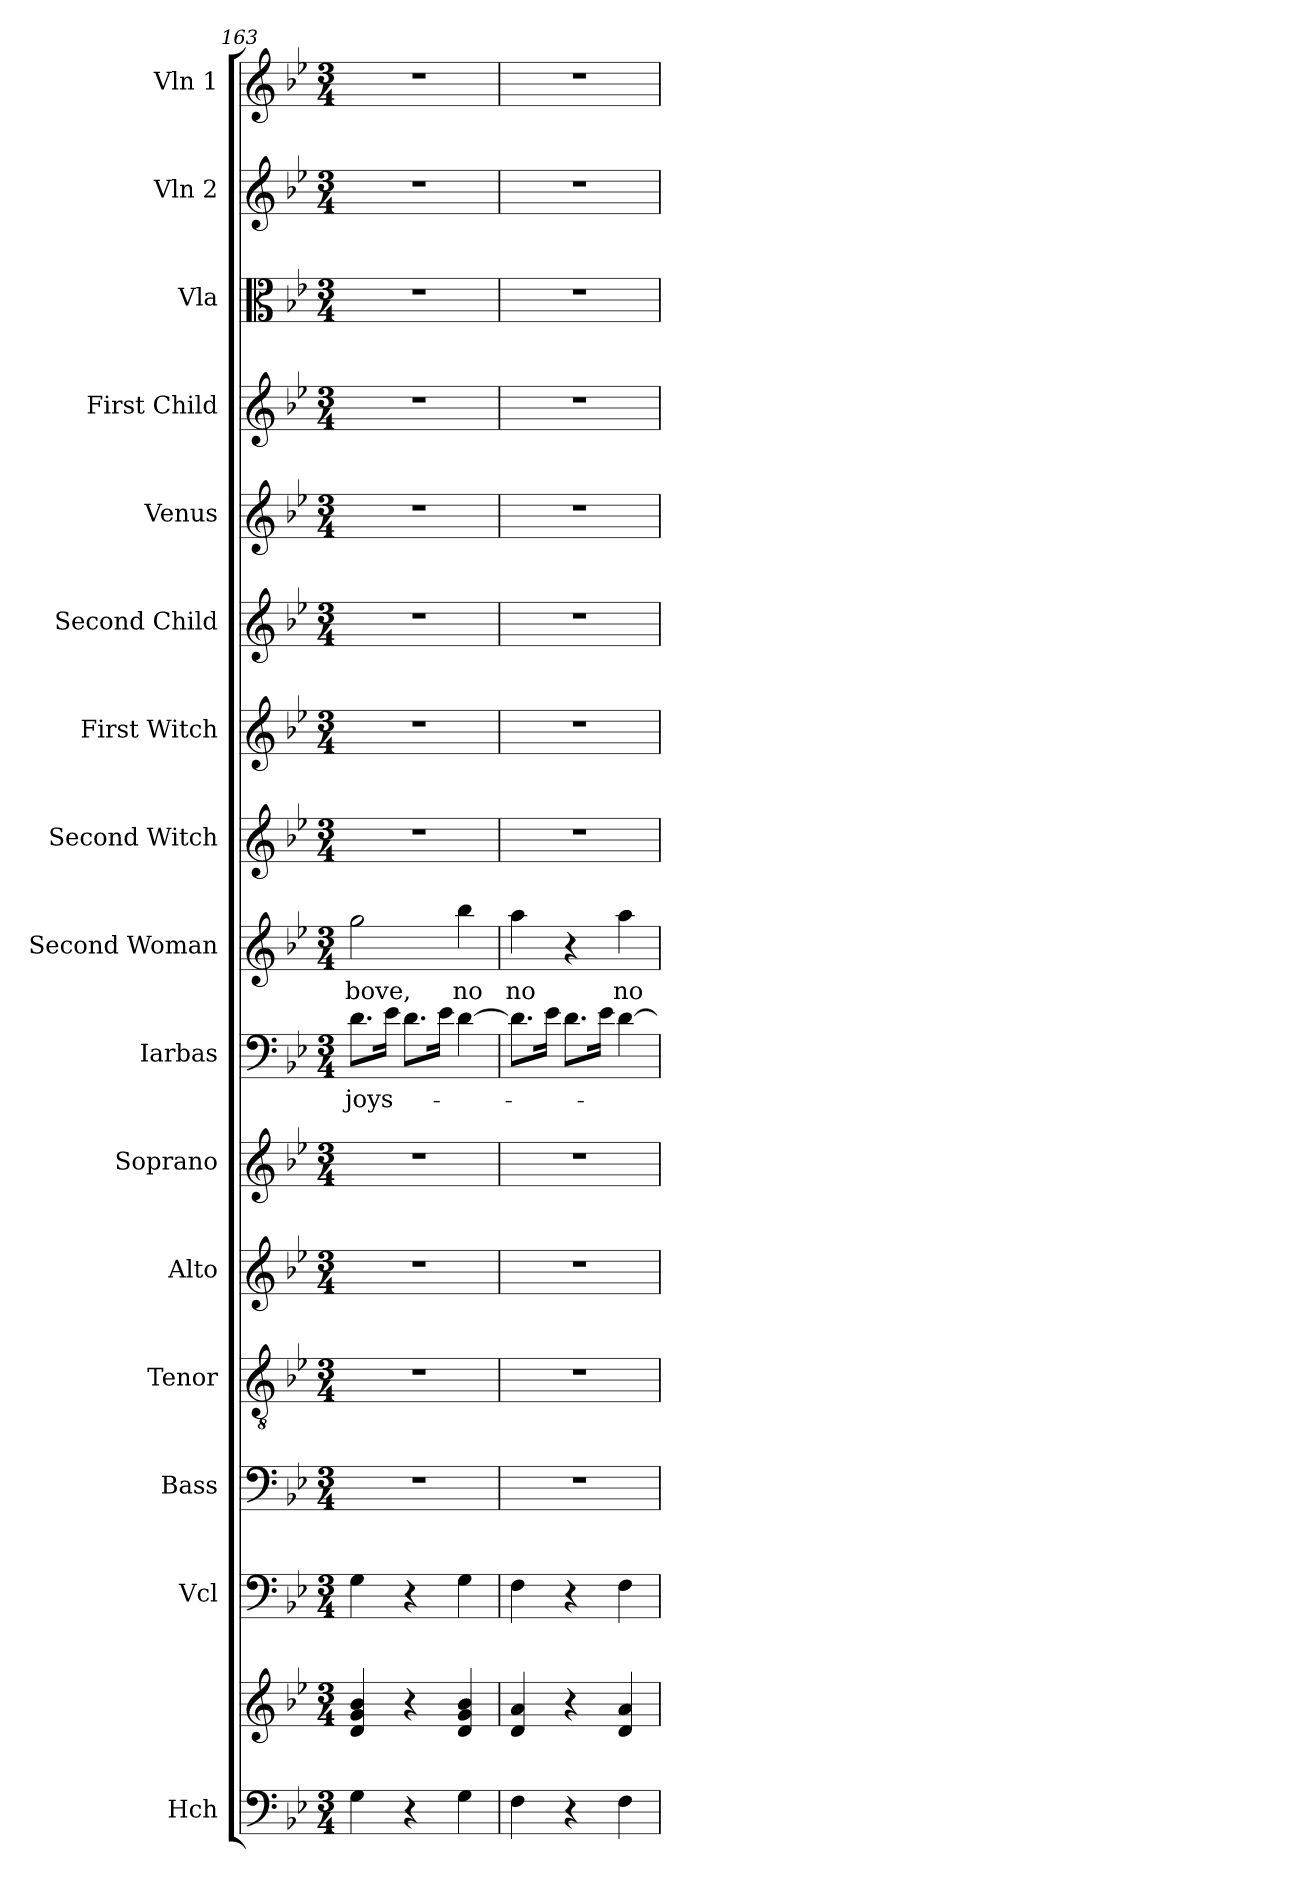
**kern	**kern	**kern	**kern	**kern	**kern	**kern	**kern	**text	**kern	**text	**kern	**kern	**kern	**kern	**kern	**kern	**kern	**kern
*part16	*part16	*part15	*part14	*part13	*part12	*part11	*part10	*part10	*part9	*part9	*part8	*part7	*part6	*part5	*part4	*part3	*part2	*part1
*staff17	*staff16	*staff15	*staff14	*staff13	*staff12	*staff11	*staff10	*staff10	*staff9	*staff9	*staff8	*staff7	*staff6	*staff5	*staff4	*staff3	*staff2	*staff1
*I"Hch	*	*I"Vcl	*I"Bass	*I"Tenor	*I"Alto	*I"Soprano	*I"Iarbas	*	*I"Second Woman	*	*I"Second Witch	*I"First Witch	*I"Second Child	*I"Venus	*I"First Child	*I"Vla	*I"Vln 2	*I"Vln 1
*I'Hch.	*	*I'Vc.	*I'B.	*I'T.	*I'A.	*I'S.	*I'I.	*	*I'2W	*	*I'W2.	*I'W1	*I'C2.	*I'V.	*I'C1	*I'Vla.	*I'Vln.	*I'Vln.
!!LO:PB:g=z
*clefF4	*clefG2	*clefF4	*clefF4	*clefGv2	*clefG2	*clefG2	*clefF4	*	*clefG2	*	*clefG2	*clefG2	*clefG2	*clefG2	*clefG2	*clefC3	*clefG2	*clefG2
*k[b-e-]	*k[b-e-]	*k[b-e-]	*k[b-e-]	*k[b-e-]	*k[b-e-]	*k[b-e-]	*k[b-e-]	*	*k[b-e-]	*	*k[b-e-]	*k[b-e-]	*k[b-e-]	*k[b-e-]	*k[b-e-]	*k[b-e-]	*k[b-e-]	*k[b-e-]
*M3/4	*M3/4	*M3/4	*M3/4	*M3/4	*M3/4	*M3/4	*M3/4	*	*M3/4	*	*M3/4	*M3/4	*M3/4	*M3/4	*M3/4	*M3/4	*M3/4	*M3/4
=163	=163	=163	=163	=163	=163	=163	=163	=163	=163	=163	=163	=163	=163	=163	=163	=163	=163	=163
!	!	!	!	!	!	!	!	!LO:LY:b	!	!LO:LY:b	!	!	!	!	!	!	!	!
4G\	4d/ 4g/ 4b-/	4G\	2.r	2.r	2.r	2.r	8.d\L	joys-	2gg\	-bove,	2.r	2.r	2.r	2.r	2.r	2.r	2.r	2.r
.	.	.	.	.	.	.	16e-\Jk	.	.	.	.	.	.	.	.	.	.	.
4r	4r	4r	.	.	.	.	8.d\L	.	.	.	.	.	.	.	.	.	.	.
.	.	.	.	.	.	.	16e-\Jk	.	.	.	.	.	.	.	.	.	.	.
!	!	!	!	!	!	!	!	!	!	!LO:LY:b	!	!	!	!	!	!	!	!
4G\	4d/ 4g/ 4b-/	4G\	.	.	.	.	[4d\	.	4bb-\	no	.	.	.	.	.	.	.	.
=164	=164	=164	=164	=164	=164	=164	=164	=164	=164	=164	=164	=164	=164	=164	=164	=164	=164	=164
!	!	!	!	!	!	!	!	!	!	!LO:LY:b	!	!	!	!	!	!	!	!
4F\	4d/ 4a/	4F\	2.r	2.r	2.r	2.r	8.d\L]	.	4aa\	no	2.r	2.r	2.r	2.r	2.r	2.r	2.r	2.r
.	.	.	.	.	.	.	16e-\Jk	.	.	.	.	.	.	.	.	.	.	.
4r	4r	4r	.	.	.	.	8.d\L	.	4r	.	.	.	.	.	.	.	.	.
.	.	.	.	.	.	.	16e-\Jk	.	.	.	.	.	.	.	.	.	.	.
!	!	!	!	!	!	!	!	!	!	!LO:LY:b	!	!	!	!	!	!	!	!
4F\	4d/ 4a/	4F\	.	.	.	.	[4d\	.	4aa\	no	.	.	.	.	.	.	.	.
=	=	=	=	=	=	=	=	=	=	=	=	=	=	=	=	=	=	=
*-	*-	*-	*-	*-	*-	*-	*-	*-	*-	*-	*-	*-	*-	*-	*-	*-	*-	*-
